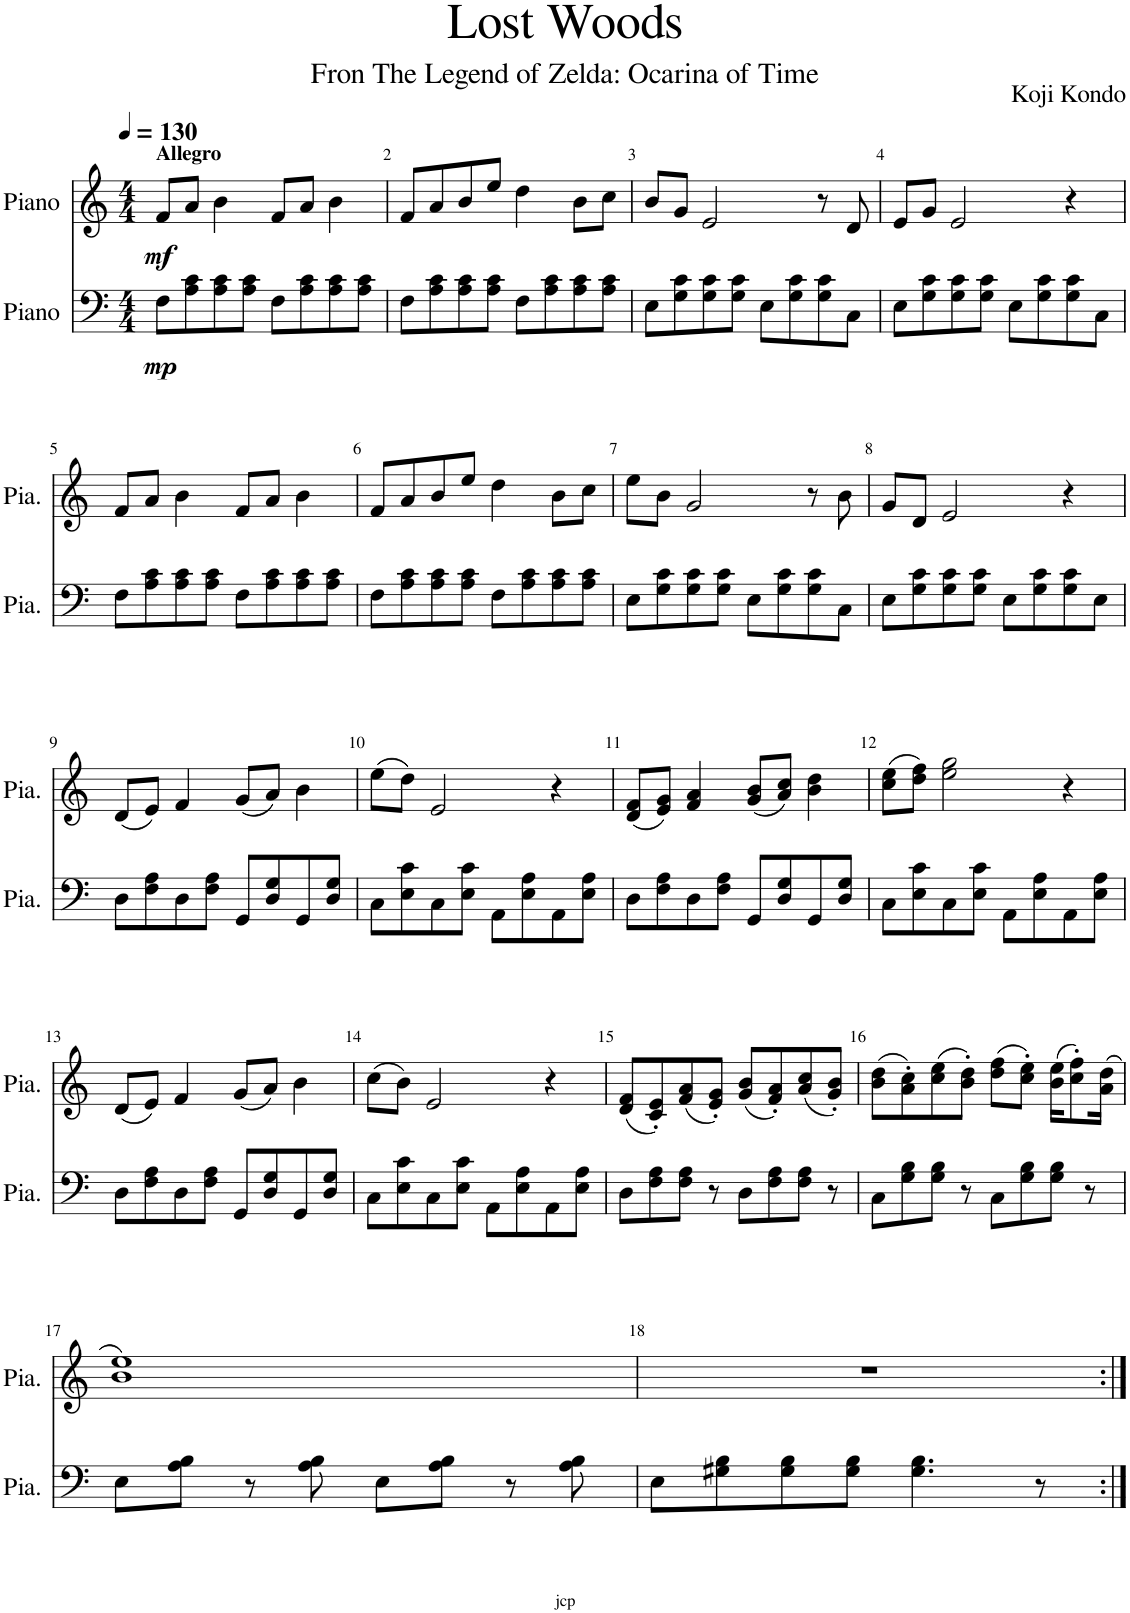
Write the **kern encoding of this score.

**kern	**dynam	**kern	**dynam
*part2	*part2	*part1	*part1
*staff2	*staff2	*staff1	*staff1
*I"Piano	*	*I"Piano	*
*I'Pia.	*	*I'Pia.	*
*clefF4	*	*clefG2	*
*k[]	*	*k[]	*
*M4/4	*	*M4/4	*
*MM130	*	*MM130	*
=1	=1	=1	=1
!	!	!LO:TX:a:B:t=Allegro	!
!	!LO:DY:b	!	!LO:DY:b
8F\L	mp	8f/L	mf
8A\ 8c\	.	8a/J	.
8A\ 8c\	.	4b\	.
8A\ 8c\J	.	.	.
8F\L	.	8f/L	.
8A\ 8c\	.	8a/J	.
8A\ 8c\	.	4b\	.
8A\ 8c\J	.	.	.
=2	=2	=2	=2
8F\L	.	8f/L	.
8A\ 8c\	.	8a/	.
8A\ 8c\	.	8b/	.
8A\ 8c\J	.	8ee/J	.
8F\L	.	4dd\	.
8A\ 8c\	.	.	.
8A\ 8c\	.	8b\L	.
8A\ 8c\J	.	8cc\J	.
=3	=3	=3	=3
8E\L	.	8b/L	.
8G\ 8c\	.	8g/J	.
8G\ 8c\	.	2e/	.
8G\ 8c\J	.	.	.
8E\L	.	.	.
8G\ 8c\	.	.	.
8G\ 8c\	.	8r	.
8C\J	.	8d/	.
=4	=4	=4	=4
8E\L	.	8e/L	.
8G\ 8c\	.	8g/J	.
8G\ 8c\	.	2e/	.
8G\ 8c\J	.	.	.
8E\L	.	.	.
8G\ 8c\	.	.	.
8G\ 8c\	.	4r	.
8C\J	.	.	.
!!LO:LB:g=z
=5	=5	=5	=5
8F\L	.	8f/L	.
8A\ 8c\	.	8a/J	.
8A\ 8c\	.	4b\	.
8A\ 8c\J	.	.	.
8F\L	.	8f/L	.
8A\ 8c\	.	8a/J	.
8A\ 8c\	.	4b\	.
8A\ 8c\J	.	.	.
=6	=6	=6	=6
8F\L	.	8f/L	.
8A\ 8c\	.	8a/	.
8A\ 8c\	.	8b/	.
8A\ 8c\J	.	8ee/J	.
8F\L	.	4dd\	.
8A\ 8c\	.	.	.
8A\ 8c\	.	8b\L	.
8A\ 8c\J	.	8cc\J	.
=7	=7	=7	=7
8E\L	.	8ee\L	.
8G\ 8c\	.	8b\J	.
8G\ 8c\	.	2g/	.
8G\ 8c\J	.	.	.
8E\L	.	.	.
8G\ 8c\	.	.	.
8G\ 8c\	.	8r	.
8C\J	.	8b\	.
=8	=8	=8	=8
8E\L	.	8g/L	.
8G\ 8c\	.	8d/J	.
8G\ 8c\	.	2e/	.
8G\ 8c\J	.	.	.
8E\L	.	.	.
8G\ 8c\	.	.	.
8G\ 8c\	.	4r	.
8E\J	.	.	.
!!LO:LB:g=z
=9	=9	=9	=9
8D\L	.	(8d/L	.
8F\ 8A\	.	8e/J)	.
8D\	.	4f/	.
8F\ 8A\J	.	.	.
8GG/L	.	(8g/L	.
8D/ 8G/	.	8a/J)	.
8GG/	.	4b\	.
8D/ 8G/J	.	.	.
=10	=10	=10	=10
8C\L	.	(8ee\L	.
8E\ 8c\	.	8dd\J)	.
8C\	.	2e/	.
8E\ 8c\J	.	.	.
8AA\L	.	.	.
8E\ 8A\	.	.	.
8AA\	.	4r	.
8E\ 8A\J	.	.	.
=11	=11	=11	=11
8D\L	.	(8d/ 8f/L	.
8F\ 8A\	.	8e/ 8g/J)	.
8D\	.	4f/ 4a/	.
8F\ 8A\J	.	.	.
8GG/L	.	(8g/ 8b/L	.
8D/ 8G/	.	8a/ 8cc/J)	.
8GG/	.	4b\ 4dd\	.
8D/ 8G/J	.	.	.
=12	=12	=12	=12
8C\L	.	(8cc\ 8ee\L	.
8E\ 8c\	.	8dd\ 8ff\J)	.
8C\	.	2ee\ 2gg\	.
8E\ 8c\J	.	.	.
8AA\L	.	.	.
8E\ 8A\	.	.	.
8AA\	.	4r	.
8E\ 8A\J	.	.	.
!!LO:LB:g=z
=13	=13	=13	=13
8D\L	.	(8d/L	.
8F\ 8A\	.	8e/J)	.
8D\	.	4f/	.
8F\ 8A\J	.	.	.
8GG/L	.	(8g/L	.
8D/ 8G/	.	8a/J)	.
8GG/	.	4b\	.
8D/ 8G/J	.	.	.
=14	=14	=14	=14
8C\L	.	(8cc\L	.
8E\ 8c\	.	8b\J)	.
8C\	.	2e/	.
8E\ 8c\J	.	.	.
8AA\L	.	.	.
8E\ 8A\	.	.	.
8AA\	.	4r	.
8E\ 8A\J	.	.	.
=15	=15	=15	=15
8D\L	.	(8d/ 8f/L	.
8F\ 8A\	.	8c/' 8e/')	.
8F\ 8A\J	.	(8f/ 8a/	.
8r	.	8e/' 8g/'J)	.
8D\L	.	(8g/ 8b/L	.
8F\ 8A\	.	8f/' 8a/')	.
8F\ 8A\J	.	(8a/ 8cc/	.
8r	.	8g/' 8b/'J)	.
=16	=16	=16	=16
8C\L	.	(8b\ 8dd\L	.
8G\ 8B\	.	8a\' 8cc\')	.
8G\ 8B\J	.	(8cc\ 8ee\	.
8r	.	8b\' 8dd\'J)	.
8C\L	.	(8dd\ 8ff\L	.
8G\ 8B\	.	8cc\' 8ee\'J)	.
8G\ 8B\J	.	(16b\ 16ee\KL	.
.	.	8cc\' 8ff\')	.
8r	.	.	.
.	.	(16a\ 16dd\Jk	.
!!LO:LB:g=z
=17	=17	=17	=17
8E\L	.	1b 1ee)	.
8A\ 8B\J	.	.	.
8r	.	.	.
8A\ 8B\	.	.	.
8E\L	.	.	.
8A\ 8B\J	.	.	.
8r	.	.	.
8A\ 8B\	.	.	.
=18	=18	=18	=18
8E\L	.	1r	.
8G#X\ 8B\	.	.	.
8G#\ 8B\	.	.	.
8G#\ 8B\J	.	.	.
4.G#\ 4.B\	.	.	.
8r	.	.	.
=:|!	=:|!	=:|!	=:|!
*-	*-	*-	*-
